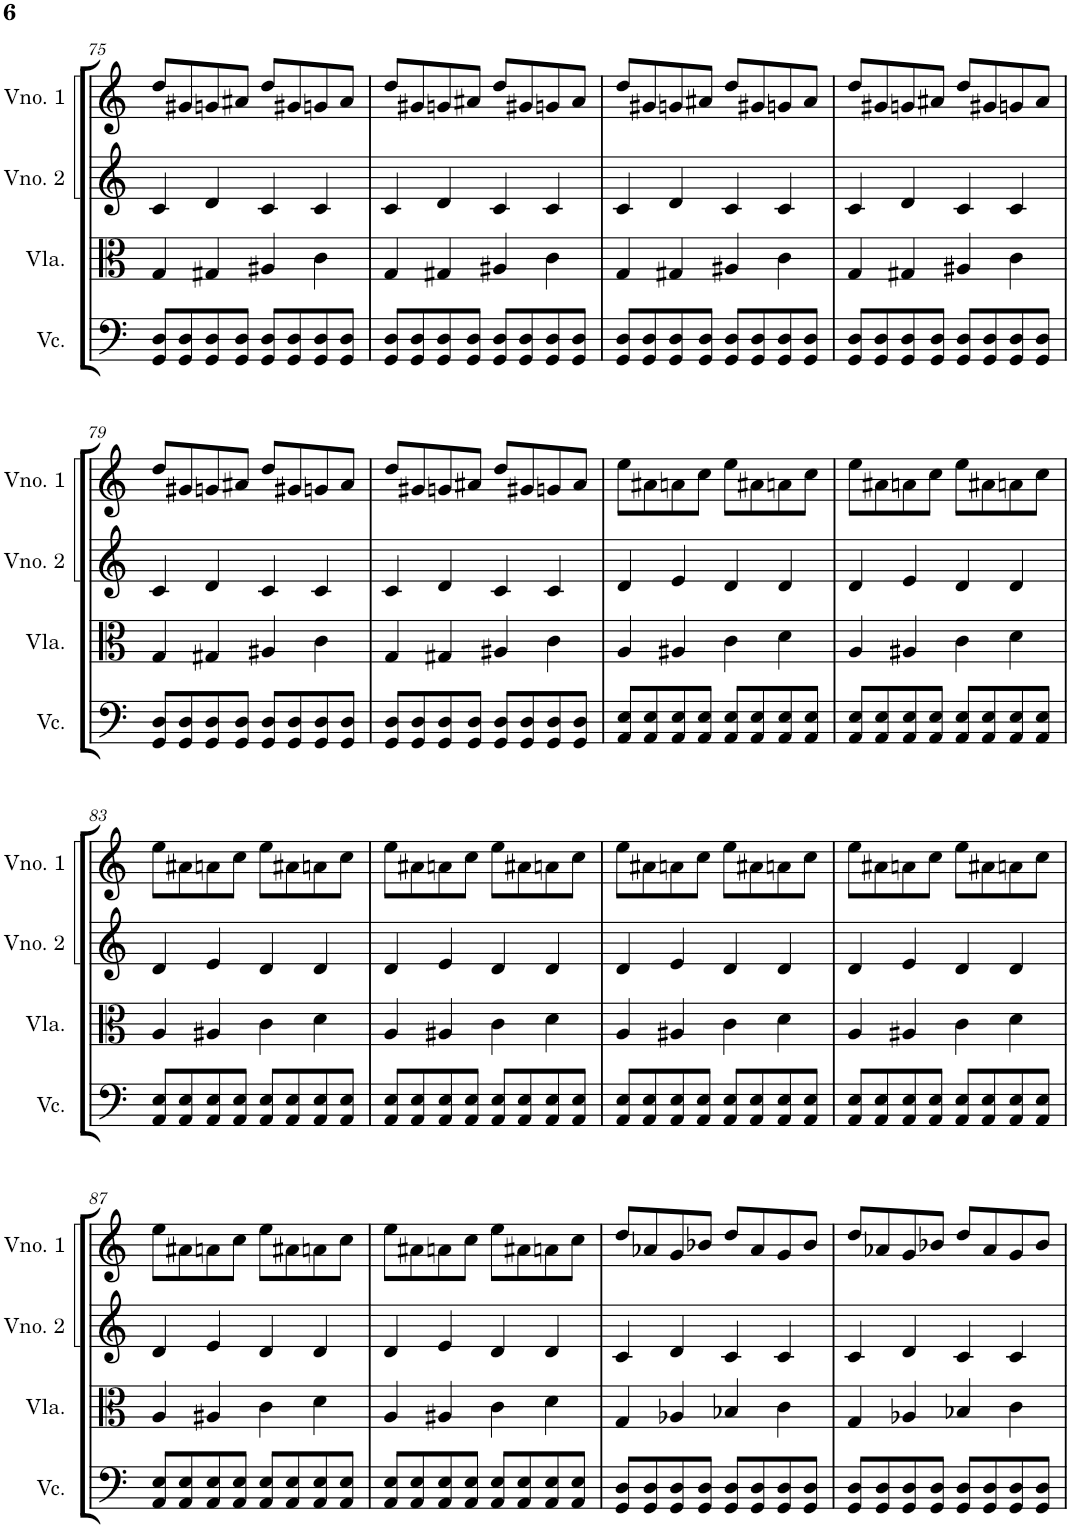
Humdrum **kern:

**kern	**kern	**kern	**kern
*part4	*part3	*part2	*part1
*staff4	*staff3	*staff2	*staff1
*I"Violoncelo	*I"Viola	*I"Violino 2	*I"Violino 1
*I'Vc.	*I'Vla.	*I'Vno. 2	*I'Vno. 1
!!LO:PB:g=z
*clefF4	*clefC3	*clefG2	*clefG2
*k[]	*k[]	*k[]	*k[]
*M4/4	*M4/4	*M4/4	*M4/4
=75	=75	=75	=75
8GG/ 8D/L	4G/	4c/	8dd/L
8GG/ 8D/	.	.	8g#X/
8GG/ 8D/	4G#X/	4d/	8gn/
8GG/ 8D/J	.	.	8a#X/J
8GG/ 8D/L	4A#X/	4c/	8dd/L
8GG/ 8D/	.	.	8g#X/
8GG/ 8D/	4c\	4c/	8gn/
8GG/ 8D/J	.	.	8a#/J
=76	=76	=76	=76
8GG/ 8D/L	4G/	4c/	8dd/L
8GG/ 8D/	.	.	8g#X/
8GG/ 8D/	4G#X/	4d/	8gn/
8GG/ 8D/J	.	.	8a#X/J
8GG/ 8D/L	4A#X/	4c/	8dd/L
8GG/ 8D/	.	.	8g#X/
8GG/ 8D/	4c\	4c/	8gn/
8GG/ 8D/J	.	.	8a#/J
=77	=77	=77	=77
8GG/ 8D/L	4G/	4c/	8dd/L
8GG/ 8D/	.	.	8g#X/
8GG/ 8D/	4G#X/	4d/	8gn/
8GG/ 8D/J	.	.	8a#X/J
8GG/ 8D/L	4A#X/	4c/	8dd/L
8GG/ 8D/	.	.	8g#X/
8GG/ 8D/	4c\	4c/	8gn/
8GG/ 8D/J	.	.	8a#/J
=78	=78	=78	=78
8GG/ 8D/L	4G/	4c/	8dd/L
8GG/ 8D/	.	.	8g#X/
8GG/ 8D/	4G#X/	4d/	8gn/
8GG/ 8D/J	.	.	8a#X/J
8GG/ 8D/L	4A#X/	4c/	8dd/L
8GG/ 8D/	.	.	8g#X/
8GG/ 8D/	4c\	4c/	8gn/
8GG/ 8D/J	.	.	8a#/J
!!LO:LB:g=z
=79	=79	=79	=79
8GG/ 8D/L	4G/	4c/	8dd/L
8GG/ 8D/	.	.	8g#X/
8GG/ 8D/	4G#X/	4d/	8gn/
8GG/ 8D/J	.	.	8a#X/J
8GG/ 8D/L	4A#X/	4c/	8dd/L
8GG/ 8D/	.	.	8g#X/
8GG/ 8D/	4c\	4c/	8gn/
8GG/ 8D/J	.	.	8a#/J
=80	=80	=80	=80
8GG/ 8D/L	4G/	4c/	8dd/L
8GG/ 8D/	.	.	8g#X/
8GG/ 8D/	4G#X/	4d/	8gn/
8GG/ 8D/J	.	.	8a#X/J
8GG/ 8D/L	4A#X/	4c/	8dd/L
8GG/ 8D/	.	.	8g#X/
8GG/ 8D/	4c\	4c/	8gn/
8GG/ 8D/J	.	.	8a#/J
=81	=81	=81	=81
8AA/ 8E/L	4A/	4d/	8ee\L
8AA/ 8E/	.	.	8a#X\
8AA/ 8E/	4A#X/	4e/	8an\
8AA/ 8E/J	.	.	8cc\J
8AA/ 8E/L	4c\	4d/	8ee\L
8AA/ 8E/	.	.	8a#X\
8AA/ 8E/	4d\	4d/	8an\
8AA/ 8E/J	.	.	8cc\J
=82	=82	=82	=82
8AA/ 8E/L	4A/	4d/	8ee\L
8AA/ 8E/	.	.	8a#X\
8AA/ 8E/	4A#X/	4e/	8an\
8AA/ 8E/J	.	.	8cc\J
8AA/ 8E/L	4c\	4d/	8ee\L
8AA/ 8E/	.	.	8a#X\
8AA/ 8E/	4d\	4d/	8an\
8AA/ 8E/J	.	.	8cc\J
!!LO:LB:g=z
=83	=83	=83	=83
8AA/ 8E/L	4A/	4d/	8ee\L
8AA/ 8E/	.	.	8a#X\
8AA/ 8E/	4A#X/	4e/	8an\
8AA/ 8E/J	.	.	8cc\J
8AA/ 8E/L	4c\	4d/	8ee\L
8AA/ 8E/	.	.	8a#X\
8AA/ 8E/	4d\	4d/	8an\
8AA/ 8E/J	.	.	8cc\J
=84	=84	=84	=84
8AA/ 8E/L	4A/	4d/	8ee\L
8AA/ 8E/	.	.	8a#X\
8AA/ 8E/	4A#X/	4e/	8an\
8AA/ 8E/J	.	.	8cc\J
8AA/ 8E/L	4c\	4d/	8ee\L
8AA/ 8E/	.	.	8a#X\
8AA/ 8E/	4d\	4d/	8an\
8AA/ 8E/J	.	.	8cc\J
=85	=85	=85	=85
8AA/ 8E/L	4A/	4d/	8ee\L
8AA/ 8E/	.	.	8a#X\
8AA/ 8E/	4A#X/	4e/	8an\
8AA/ 8E/J	.	.	8cc\J
8AA/ 8E/L	4c\	4d/	8ee\L
8AA/ 8E/	.	.	8a#X\
8AA/ 8E/	4d\	4d/	8an\
8AA/ 8E/J	.	.	8cc\J
=86	=86	=86	=86
8AA/ 8E/L	4A/	4d/	8ee\L
8AA/ 8E/	.	.	8a#X\
8AA/ 8E/	4A#X/	4e/	8an\
8AA/ 8E/J	.	.	8cc\J
8AA/ 8E/L	4c\	4d/	8ee\L
8AA/ 8E/	.	.	8a#X\
8AA/ 8E/	4d\	4d/	8an\
8AA/ 8E/J	.	.	8cc\J
!!LO:LB:g=z
=87	=87	=87	=87
8AA/ 8E/L	4A/	4d/	8ee\L
8AA/ 8E/	.	.	8a#X\
8AA/ 8E/	4A#X/	4e/	8an\
8AA/ 8E/J	.	.	8cc\J
8AA/ 8E/L	4c\	4d/	8ee\L
8AA/ 8E/	.	.	8a#X\
8AA/ 8E/	4d\	4d/	8an\
8AA/ 8E/J	.	.	8cc\J
=88	=88	=88	=88
8AA/ 8E/L	4A/	4d/	8ee\L
8AA/ 8E/	.	.	8a#X\
8AA/ 8E/	4A#X/	4e/	8an\
8AA/ 8E/J	.	.	8cc\J
8AA/ 8E/L	4c\	4d/	8ee\L
8AA/ 8E/	.	.	8a#X\
8AA/ 8E/	4d\	4d/	8an\
8AA/ 8E/J	.	.	8cc\J
=89	=89	=89	=89
8GG/ 8D/L	4G/	4c/	8dd/L
8GG/ 8D/	.	.	8a-X/
8GG/ 8D/	4A-X/	4d/	8g/
8GG/ 8D/J	.	.	8b-X/J
8GG/ 8D/L	4B-X/	4c/	8dd/L
8GG/ 8D/	.	.	8a-/
8GG/ 8D/	4c\	4c/	8g/
8GG/ 8D/J	.	.	8b-/J
=90	=90	=90	=90
8GG/ 8D/L	4G/	4c/	8dd/L
8GG/ 8D/	.	.	8a-X/
8GG/ 8D/	4A-X/	4d/	8g/
8GG/ 8D/J	.	.	8b-X/J
8GG/ 8D/L	4B-X/	4c/	8dd/L
8GG/ 8D/	.	.	8a-/
8GG/ 8D/	4c\	4c/	8g/
8GG/ 8D/J	.	.	8b-/J
=	=	=	=
*-	*-	*-	*-
